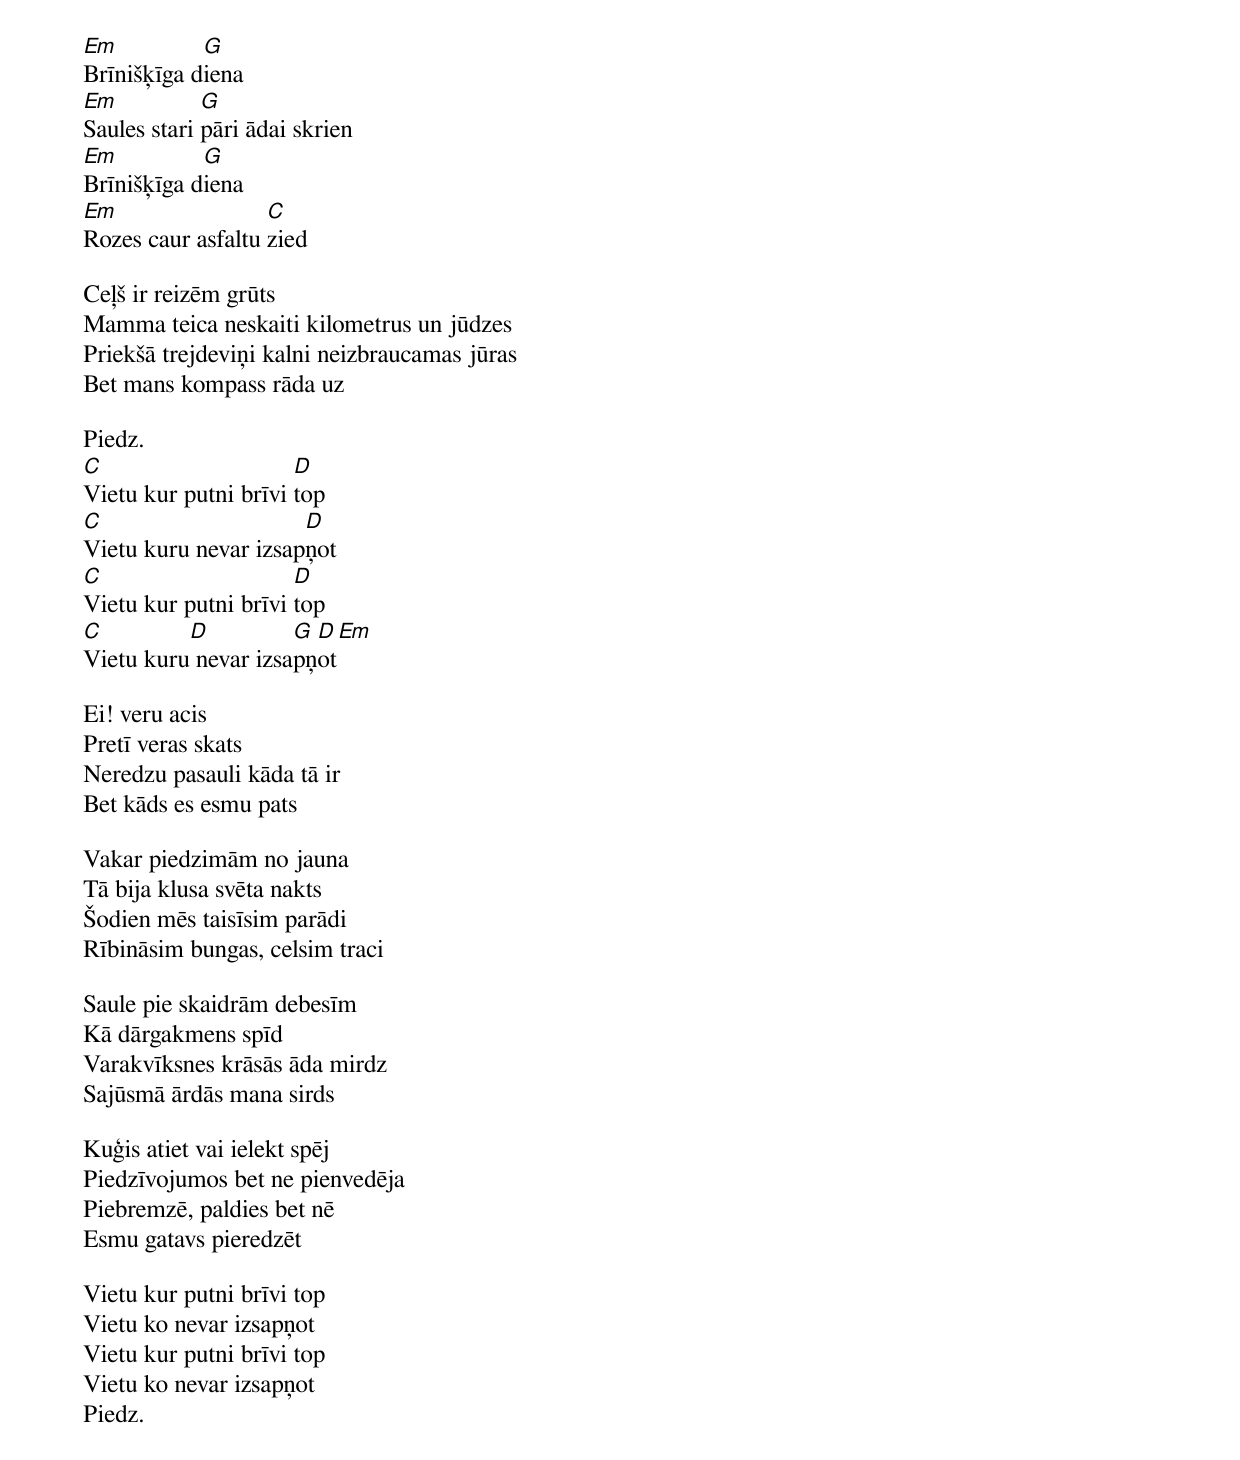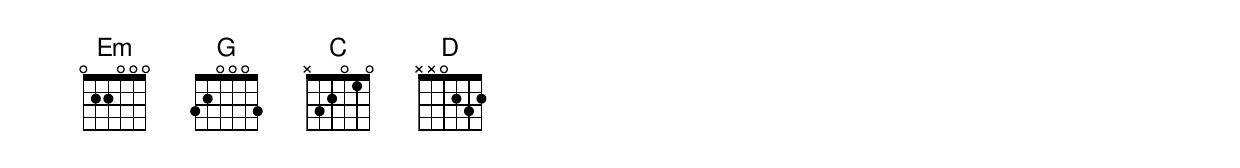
Em          G
Brīnišķīga diena
Em           G
Saules stari pāri ādai skrien
Em          G
Brīnišķīga diena
Em                 C
Rozes caur asfaltu zied

Ceļš ir reizēm grūts
Mamma teica neskaiti kilometrus un jūdzes
Priekšā trejdeviņi kalni neizbraucamas jūras
Bet mans kompass rāda uz

Piedz.
C                     D
Vietu kur putni brīvi top
C                     D
Vietu kuru nevar izsapņot
C                     D
Vietu kur putni brīvi top
C         D          G D Em
Vietu kuru nevar izsapņot

Ei! veru acis
Pretī veras skats
Neredzu pasauli kāda tā ir
Bet kāds es esmu pats

Vakar piedzimām no jauna
Tā bija klusa svēta nakts
Šodien mēs taisīsim parādi
Rībināsim bungas, celsim traci

Saule pie skaidrām debesīm
Kā dārgakmens spīd
Varakvīksnes krāsās āda mirdz
Sajūsmā ārdās mana sirds

Kuģis atiet vai ielekt spēj
Piedzīvojumos bet ne pienvedēja
Piebremzē, paldies bet nē
Esmu gatavs pieredzēt

Vietu kur putni brīvi top
Vietu ko nevar izsapņot
Vietu kur putni brīvi top
Vietu ko nevar izsapņot
Piedz.
